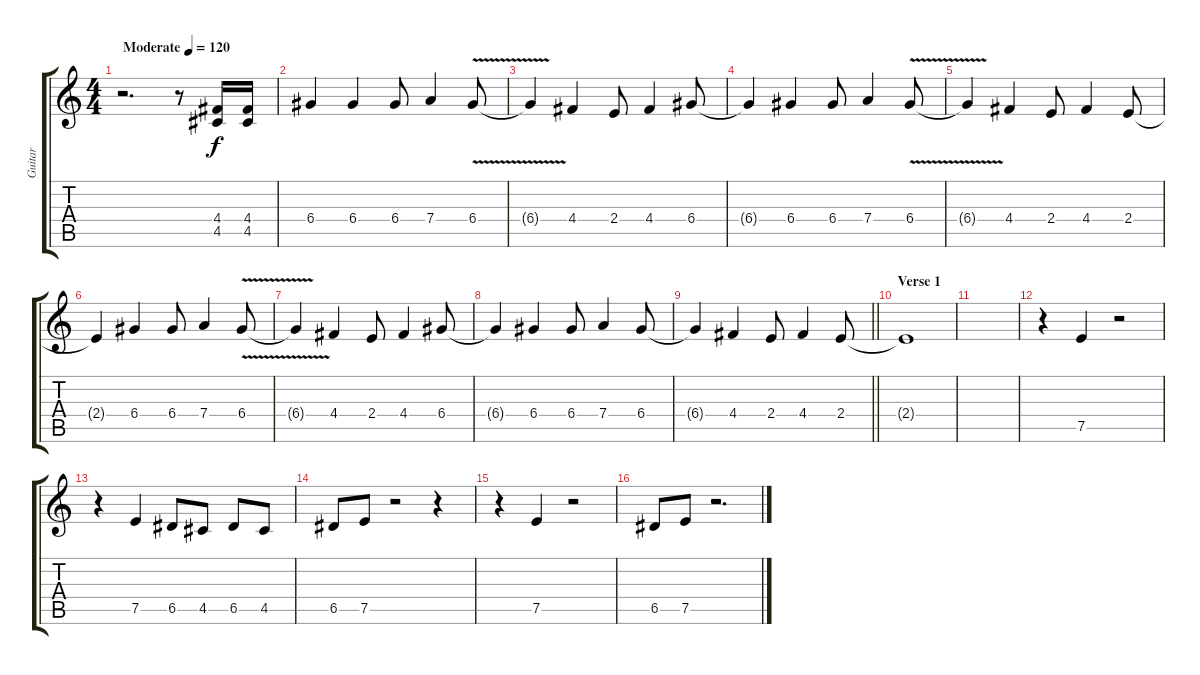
\track ("Guitar" "Guitar") {instrument overdrivenguitar}
\staff {score tabs}
\tuning (E4 B3 G3 D3 A2 E2) {hide}
\ts (4 4)
\tempo (120 "Moderate")
\clef g2
\ks c
r.2{d dy f instrument overdrivenguitar} r.8 (4.4 4.5).16 (4.4 4.5).16 |
6.4.4 6.4.4 6.4.8 7.4.4 6.4{v}.8 |
6.4{t}.4 4.4.4 2.4.8 4.4.4 6.4.8 |
6.4{t}.4 6.4.4 6.4.8 7.4.4 6.4{v}.8 |
6.4{t}.4 4.4.4 2.4.8 4.4.4 2.4.8 |
2.4{t}.4 6.4.4 6.4.8 7.4.4 6.4{v}.8 |
6.4{t}.4 4.4.4 2.4.8 4.4.4 6.4.8 |
6.4{t}.4 6.4.4 6.4.8 7.4.4 6.4.8 |
\barLineRight lightlight
6.4{t}.4 4.4.4 2.4.8 4.4.4 2.4.8 |
\section ("" "Verse 1")
2.4{t}.1 |
|
r.4 7.5.4 r.2 |
r.4 7.5.4 6.5.8 4.5.8 6.5.8 4.5.8 |
6.5.8 7.5.8 r.2 r.4 |
r.4 7.5.4 r.2 |
6.5.8 7.5.8 r.2{d}
